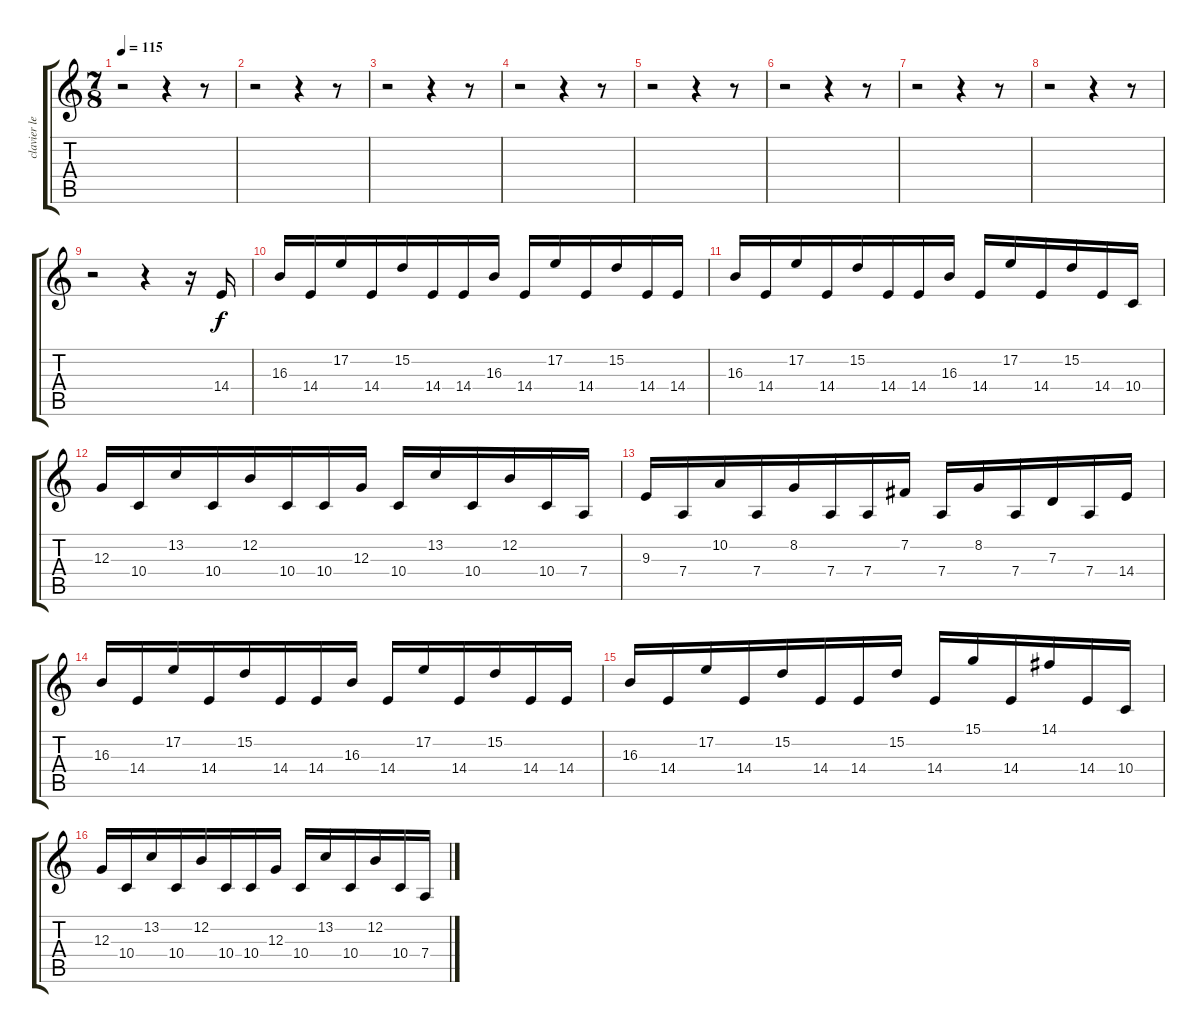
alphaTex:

\track ("clavier lead" "clavier le") {instrument lead1square}
\staff {score tabs}
\tuning (E4 B3 G3 D3 A2 E2) {hide}
\ts (7 8)
\tempo 115
\clef g2
\ks c
r.2{dy f} r.4 r.8 |
r.2 r.4 r.8 |
r.2 r.4 r.8 |
r.2 r.4 r.8 |
r.2 r.4 r.8 |
r.2 r.4 r.8 |
r.2 r.4 r.8 |
r.2 r.4 r.8 |
r.2 r.4 r.16 14.4.16 |
16.3.16 14.4.16 17.2.16 14.4.16 15.2.16 14.4.16 14.4.16 16.3.16 14.4.16 17.2.16 14.4.16 15.2.16 14.4.16 14.4.16 |
16.3.16 14.4.16 17.2.16 14.4.16 15.2.16 14.4.16 14.4.16 16.3.16 14.4.16 17.2.16 14.4.16 15.2.16 14.4.16 10.4.16 |
12.3.16 10.4.16 13.2.16 10.4.16 12.2.16 10.4.16 10.4.16 12.3.16 10.4.16 13.2.16 10.4.16 12.2.16 10.4.16 7.4.16 |
9.3.16 7.4.16 10.2.16 7.4.16 8.2.16 7.4.16 7.4.16 7.2.16 7.4.16 8.2.16 7.4.16 7.3.16 7.4.16 14.4.16 |
16.3.16 14.4.16 17.2.16 14.4.16 15.2.16 14.4.16 14.4.16 16.3.16 14.4.16 17.2.16 14.4.16 15.2.16 14.4.16 14.4.16 |
16.3.16 14.4.16 17.2.16 14.4.16 15.2.16 14.4.16 14.4.16 15.2.16 14.4.16 15.1.16 14.4.16 14.1.16 14.4.16 10.4.16 |
12.3.16 10.4.16 13.2.16 10.4.16 12.2.16 10.4.16 10.4.16 12.3.16 10.4.16 13.2.16 10.4.16 12.2.16 10.4.16 7.4.16
